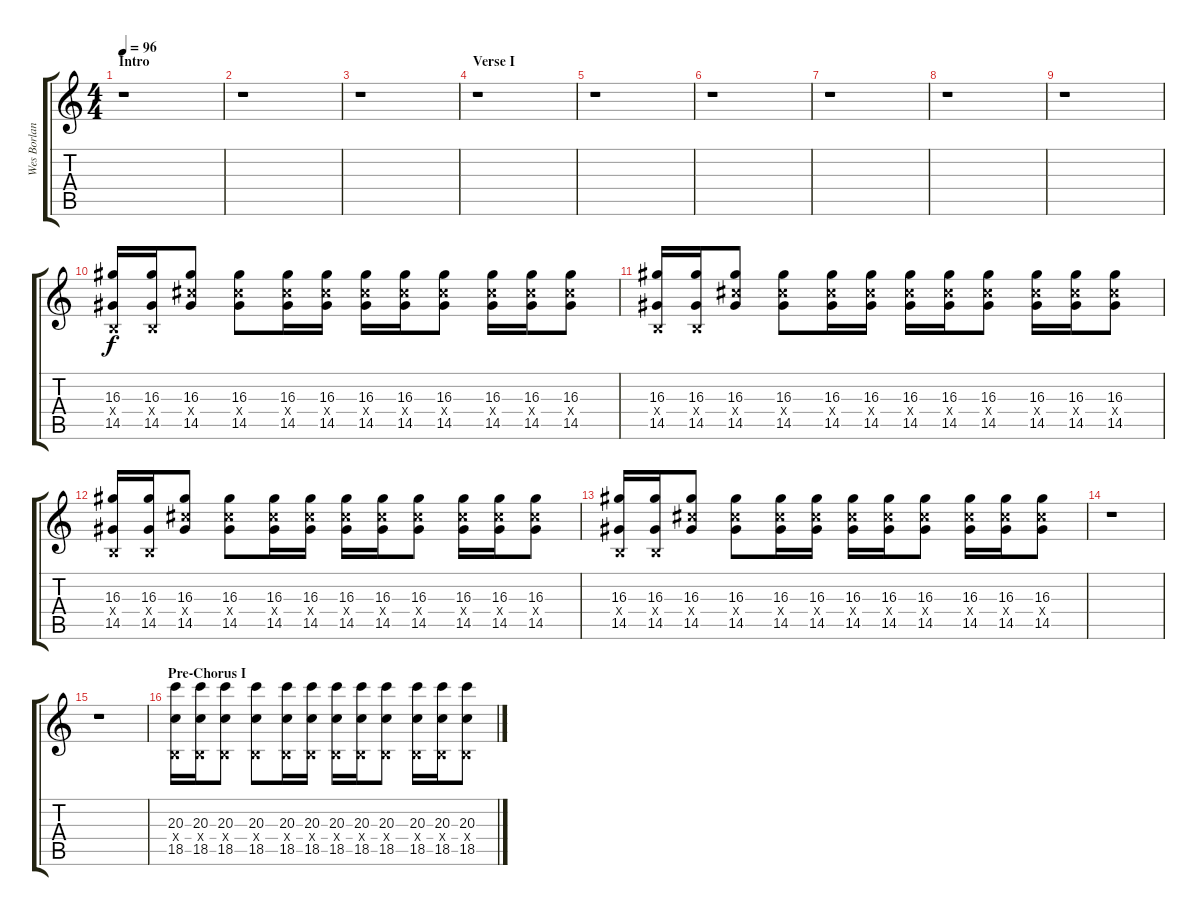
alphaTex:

\track ("Wes Borland - Distortion Guitar" "Wes Borlan") {instrument distortionguitar}
\staff {score tabs}
\tuning (Db4 Ab3 E3 B2 Gb2 B1) {hide}
\ts (4 4)
\section ("" "Intro")
\tempo 96
\clef g2
\ks c
r.1{dy f instrument distortionguitar} |
r.1 |
r.1 |
\section ("" "Verse I")
r.1 |
r.1 |
r.1 |
r.1 |
r.1 |
r.1 |
(16.3 0.4{x} 14.5).16 (16.3 0.4{x} 14.5).16 (16.3 14.4{x} 14.5).8 (16.3 14.4{x} 14.5).8 (16.3 14.4{x} 14.5).16 (16.3 14.4{x} 14.5).16 (16.3 14.4{x} 14.5).16 (16.3 14.4{x} 14.5).16 (16.3 14.4{x} 14.5).8 (16.3 14.4{x} 14.5).16 (16.3 14.4{x} 14.5).16 (16.3 14.4{x} 14.5).8 |
(16.3 0.4{x} 14.5).16 (16.3 0.4{x} 14.5).16 (16.3 14.4{x} 14.5).8 (16.3 14.4{x} 14.5).8 (16.3 14.4{x} 14.5).16 (16.3 14.4{x} 14.5).16 (16.3 14.4{x} 14.5).16 (16.3 14.4{x} 14.5).16 (16.3 14.4{x} 14.5).8 (16.3 14.4{x} 14.5).16 (16.3 14.4{x} 14.5).16 (16.3 14.4{x} 14.5).8 |
(16.3 0.4{x} 14.5).16 (16.3 0.4{x} 14.5).16 (16.3 14.4{x} 14.5).8 (16.3 14.4{x} 14.5).8 (16.3 14.4{x} 14.5).16 (16.3 14.4{x} 14.5).16 (16.3 14.4{x} 14.5).16 (16.3 14.4{x} 14.5).16 (16.3 14.4{x} 14.5).8 (16.3 14.4{x} 14.5).16 (16.3 14.4{x} 14.5).16 (16.3 14.4{x} 14.5).8 |
(16.3 0.4{x} 14.5).16 (16.3 0.4{x} 14.5).16 (16.3 14.4{x} 14.5).8 (16.3 14.4{x} 14.5).8 (16.3 14.4{x} 14.5).16 (16.3 14.4{x} 14.5).16 (16.3 14.4{x} 14.5).16 (16.3 14.4{x} 14.5).16 (16.3 14.4{x} 14.5).8 (16.3 14.4{x} 14.5).16 (16.3 14.4{x} 14.5).16 (16.3 14.4{x} 14.5).8 |
r.1 |
r.1 |
\section ("" "Pre-Chorus I")
(20.3 0.4{x} 18.5).16 (20.3 0.4{x} 18.5).16 (20.3 0.4{x} 18.5).8 (20.3 0.4{x} 18.5).8 (20.3 0.4{x} 18.5).16 (20.3 0.4{x} 18.5).16 (20.3 0.4{x} 18.5).16 (20.3 0.4{x} 18.5).16 (20.3 0.4{x} 18.5).8 (20.3 0.4{x} 18.5).16 (20.3 0.4{x} 18.5).16 (20.3 0.4{x} 18.5).8
